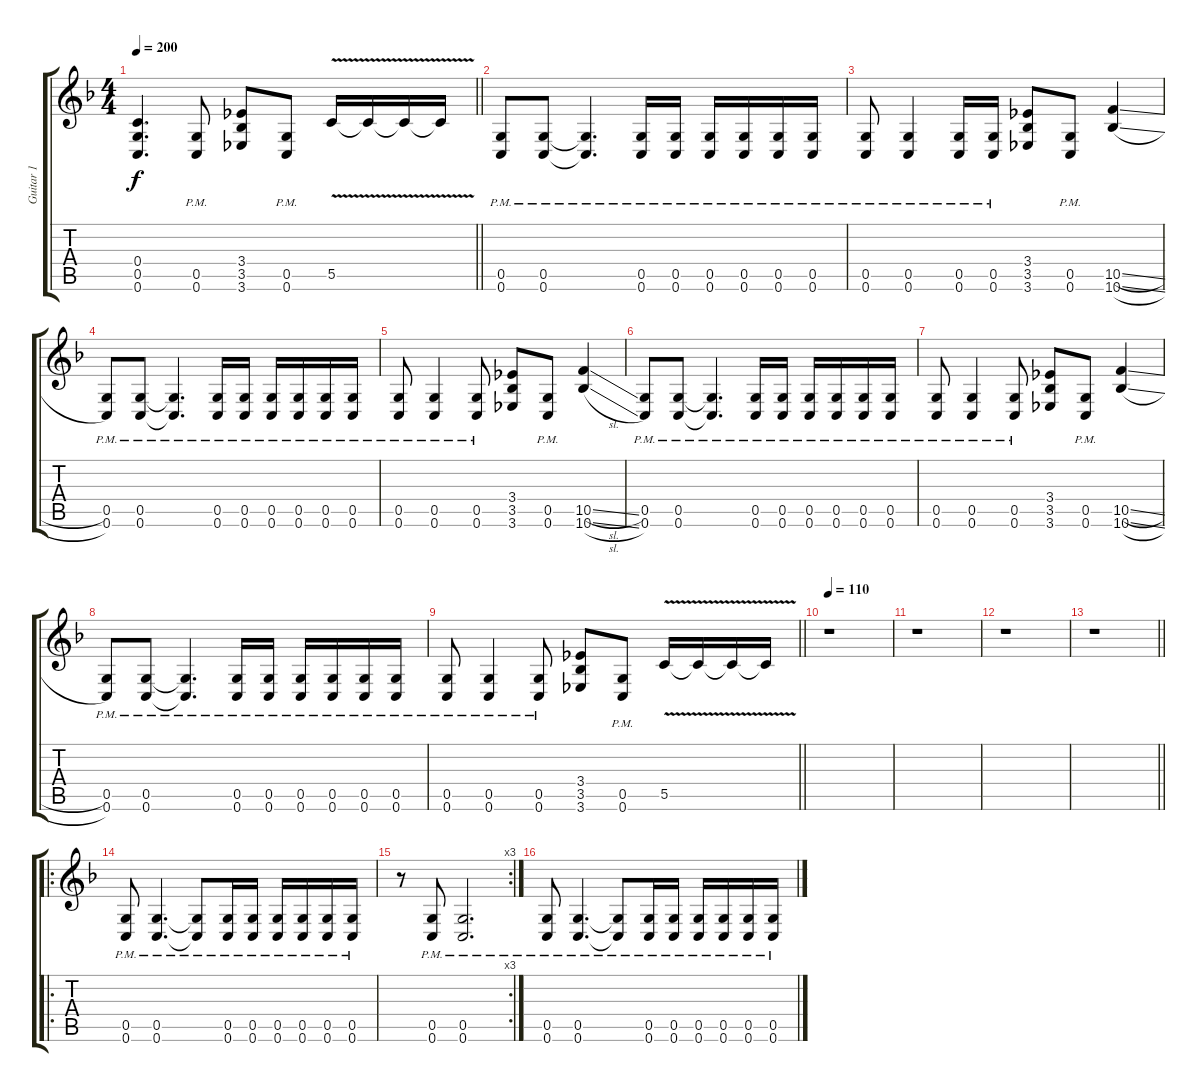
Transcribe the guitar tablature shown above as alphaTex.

\track ("Guitar 1" "Guitar 1") {instrument overdrivenguitar}
\staff {score tabs}
\tuning (D4 A3 F3 C3 G2 C2) {hide}
\ts (4 4)
\tempo 200
\clef g2
\barLineRight lightlight
\ks f
(0.4{t} 0.5{t} 0.6{t}).4{d dy f} (0.5{pm} 0.6{pm}).8 (3.4 3.5 3.6).8 (0.5{pm} 0.6{pm}).8 5.5{v}.16 5.5{v t}.16 5.5{v t}.16 5.5{v t}.16 |
(0.5{pm} 0.6{pm}).8 (0.5{pm} 0.6{pm}).8 (0.5{pm t} 0.6{pm t}).4{d} (0.5{pm} 0.6{pm}).16 (0.5{pm} 0.6{pm}).16 (0.5{pm} 0.6{pm}).16 (0.5{pm} 0.6{pm}).16 (0.5{pm} 0.6{pm}).16 (0.5{pm} 0.6{pm}).16 |
(0.5{pm} 0.6{pm}).8 (0.5{pm} 0.6{pm}).4 (0.5{pm} 0.6{pm}).16 (0.5{pm} 0.6{pm}).16 (3.4 3.5 3.6).8 (0.5{pm} 0.6{pm}).8 (10.5{sl} 10.6{sl}).4 |
(0.5{pm} 0.6{pm}).8 (0.5{pm} 0.6{pm}).8 (0.5{pm t} 0.6{pm t}).4{d} (0.5{pm} 0.6{pm}).16 (0.5{pm} 0.6{pm}).16 (0.5{pm} 0.6{pm}).16 (0.5{pm} 0.6{pm}).16 (0.5{pm} 0.6{pm}).16 (0.5{pm} 0.6{pm}).16 |
(0.5{pm} 0.6{pm}).8 (0.5{pm} 0.6{pm}).4 (0.5{pm} 0.6{pm}).8 (3.4 3.5 3.6).8 (0.5{pm} 0.6{pm}).8 (10.5{sl} 10.6{sl}).4 |
(0.5{pm} 0.6{pm}).8 (0.5{pm} 0.6{pm}).8 (0.5{pm t} 0.6{pm t}).4{d} (0.5{pm} 0.6{pm}).16 (0.5{pm} 0.6{pm}).16 (0.5{pm} 0.6{pm}).16 (0.5{pm} 0.6{pm}).16 (0.5{pm} 0.6{pm}).16 (0.5{pm} 0.6{pm}).16 |
(0.5{pm} 0.6{pm}).8 (0.5{pm} 0.6{pm}).4 (0.5{pm} 0.6{pm}).8 (3.4 3.5 3.6).8 (0.5{pm} 0.6{pm}).8 (10.5{sl} 10.6{sl}).4 |
(0.5{pm} 0.6{pm}).8 (0.5{pm} 0.6{pm}).8 (0.5{pm t} 0.6{pm t}).4{d} (0.5{pm} 0.6{pm}).16 (0.5{pm} 0.6{pm}).16 (0.5{pm} 0.6{pm}).16 (0.5{pm} 0.6{pm}).16 (0.5{pm} 0.6{pm}).16 (0.5{pm} 0.6{pm}).16 |
\barLineRight lightlight
(0.5{pm} 0.6{pm}).8 (0.5{pm} 0.6{pm}).4 (0.5{pm} 0.6{pm}).8 (3.4 3.5 3.6).8 (0.5{pm} 0.6{pm}).8 5.5{v}.16 5.5{v t}.16 5.5{v t}.16 5.5{v t}.16 |
\tempo 110
r.1 |
r.1 |
r.1 |
\barLineRight lightlight
r.1 |
\ro
(0.5{pm} 0.6{pm}).8 (0.5{pm} 0.6{pm}).4{d} (0.5{pm t} 0.6{pm t}).8 (0.5{pm} 0.6{pm}).16 (0.5{pm} 0.6{pm}).16 (0.5{pm} 0.6{pm}).16 (0.5{pm} 0.6{pm}).16 (0.5{pm} 0.6{pm}).16 (0.5{pm} 0.6{pm}).16 |
\rc 3
r.8 (0.5{pm} 0.6{pm}).8 (0.5{pm} 0.6{pm}).2{d} |
(0.5{pm} 0.6{pm}).8 (0.5{pm} 0.6{pm}).4{d} (0.5{pm t} 0.6{pm t}).8 (0.5{pm} 0.6{pm}).16 (0.5{pm} 0.6{pm}).16 (0.5{pm} 0.6{pm}).16 (0.5{pm} 0.6{pm}).16 (0.5{pm} 0.6{pm}).16 (0.5{pm} 0.6{pm}).16
